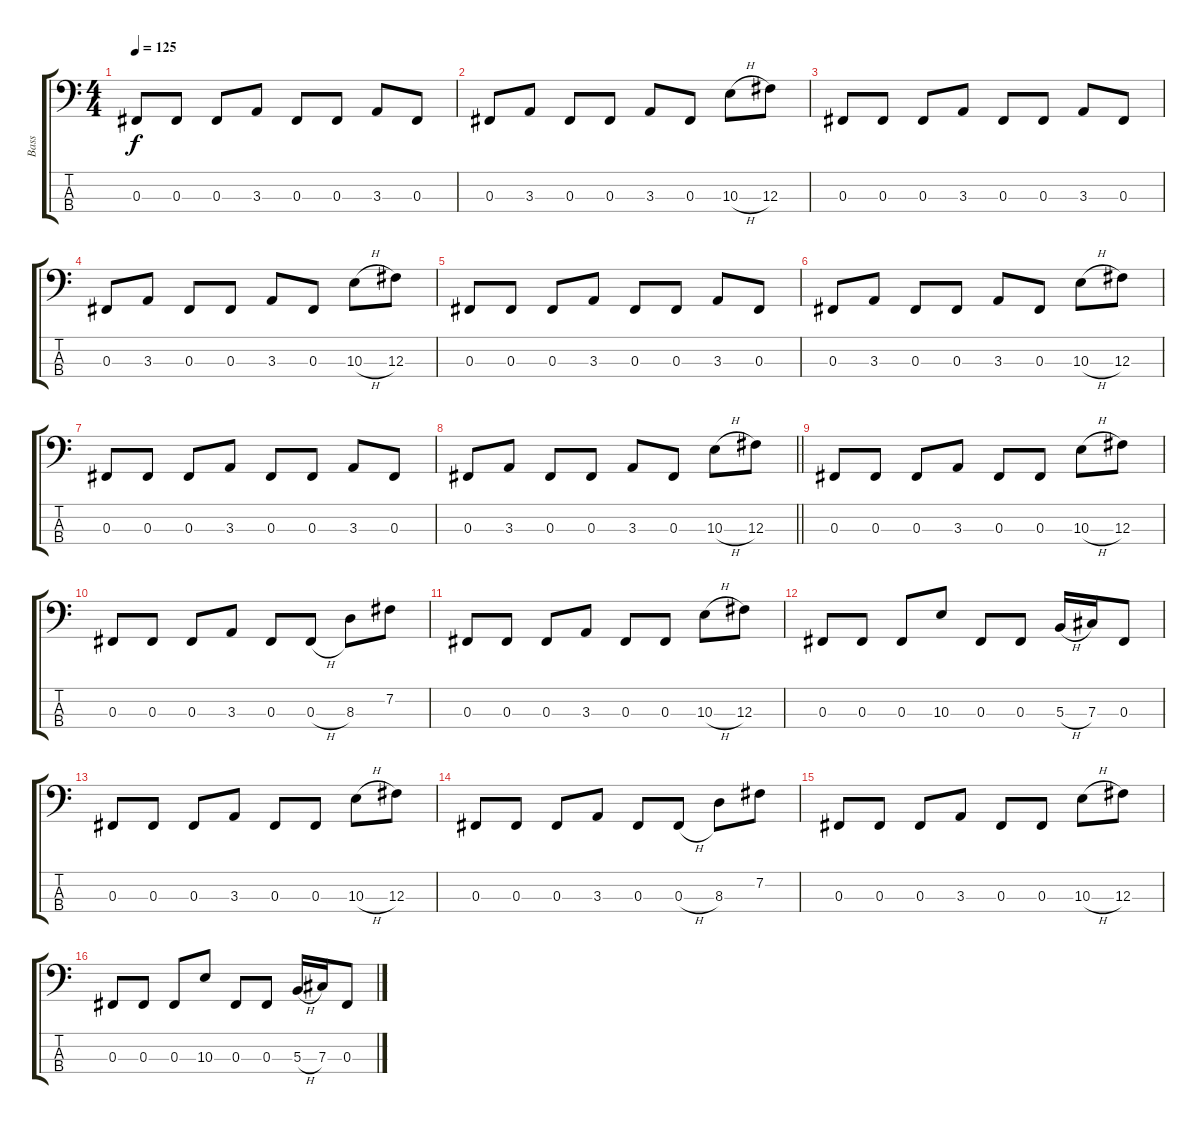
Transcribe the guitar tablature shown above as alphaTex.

\track ("Bass" "Bass") {instrument electricbassfinger}
\staff {score tabs}
\tuning (E2 B1 Gb1 B0) {hide}
\ts (4 4)
\section ("" "")
\tempo 125
\clef f4
\ks c
0.3.8{dy f} 0.3.8 0.3.8 3.3.8 0.3.8 0.3.8 3.3.8 0.3.8 |
0.3.8 3.3.8 0.3.8 0.3.8 3.3.8 0.3.8 10.3{h}.8 12.3.8 |
0.3.8 0.3.8 0.3.8 3.3.8 0.3.8 0.3.8 3.3.8 0.3.8 |
0.3.8 3.3.8 0.3.8 0.3.8 3.3.8 0.3.8 10.3{h}.8 12.3.8 |
0.3.8 0.3.8 0.3.8 3.3.8 0.3.8 0.3.8 3.3.8 0.3.8 |
0.3.8 3.3.8 0.3.8 0.3.8 3.3.8 0.3.8 10.3{h}.8 12.3.8 |
0.3.8 0.3.8 0.3.8 3.3.8 0.3.8 0.3.8 3.3.8 0.3.8 |
\barLineRight lightlight
0.3.8 3.3.8 0.3.8 0.3.8 3.3.8 0.3.8 10.3{h}.8 12.3.8 |
\section ("" "")
0.3.8 0.3.8 0.3.8 3.3.8 0.3.8 0.3.8 10.3{h}.8 12.3.8 |
0.3.8 0.3.8 0.3.8 3.3.8 0.3.8 0.3{h}.8 8.3.8 7.2.8 |
0.3.8 0.3.8 0.3.8 3.3.8 0.3.8 0.3.8 10.3{h}.8 12.3.8 |
0.3.8 0.3.8 0.3.8 10.3.8 0.3.8 0.3.8 5.3{h}.16 7.3.16 0.3.8 |
0.3.8 0.3.8 0.3.8 3.3.8 0.3.8 0.3.8 10.3{h}.8 12.3.8 |
0.3.8 0.3.8 0.3.8 3.3.8 0.3.8 0.3{h}.8 8.3.8 7.2.8 |
0.3.8 0.3.8 0.3.8 3.3.8 0.3.8 0.3.8 10.3{h}.8 12.3.8 |
0.3.8 0.3.8 0.3.8 10.3.8 0.3.8 0.3.8 5.3{h}.16 7.3.16 0.3.8
